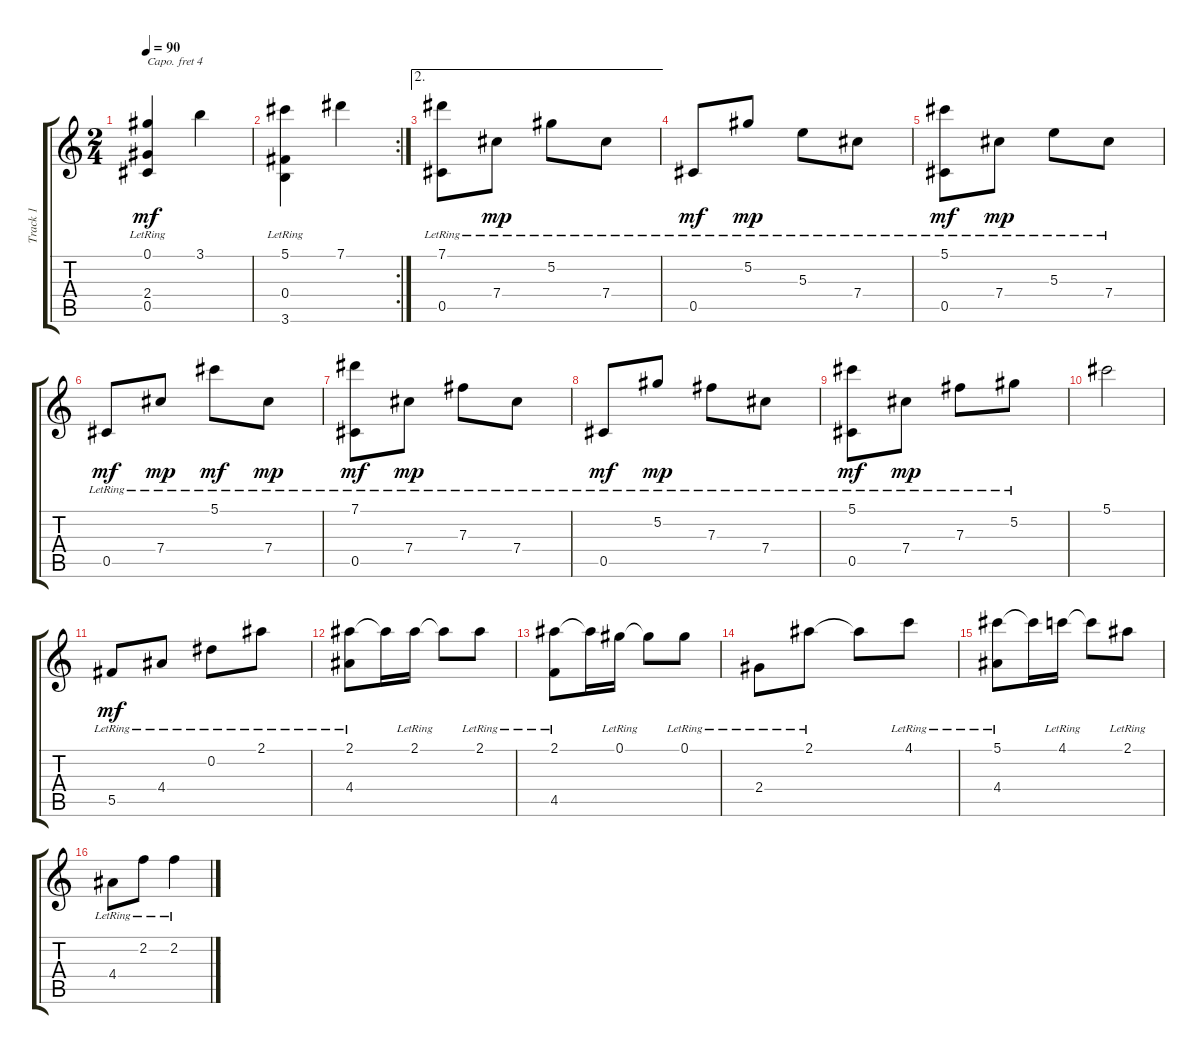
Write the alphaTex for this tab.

\track ("Track 1" "Track 1") {instrument acousticguitarsteel}
\staff {score tabs}
\capo 4
\tuning (E4 B3 G3 D3 A2 E2) {hide}
\ts (2 4)
\tempo 90
\clef g2
\ks c
(0.1{lr} 2.4{lr} 0.5{lr}).4{dy mf} 3.1.4 |
\rc 2
(5.1 0.4{lr} 3.6{lr}).4 7.1.4 |
\ae 2
(7.1{lr} 0.5{lr}).8 7.4{lr}.8{dy mp} 5.2{lr}.8 7.4{lr}.8 |
0.5{lr}.8{dy mf} 5.2{lr}.8{dy mp} 5.3{lr}.8 7.4{lr}.8 |
(5.1{lr} 0.5{lr}).8{dy mf} 7.4{lr}.8{dy mp} 5.3{lr}.8 7.4{lr}.8 |
0.5{lr}.8{dy mf} 7.4{lr}.8{dy mp} 5.1{lr}.8{dy mf} 7.4{lr}.8{dy mp} |
(7.1{lr} 0.5{lr}).8{dy mf} 7.4{lr}.8{dy mp} 7.3{lr}.8 7.4{lr}.8 |
0.5{lr}.8{dy mf} 5.2{lr}.8{dy mp} 7.3{lr}.8 7.4{lr}.8 |
(5.1{lr} 0.5{lr}).8{dy mf} 7.4{lr}.8{dy mp} 7.3{lr}.8 5.2{lr}.8 |
5.1.2 |
5.5{lr}.8{dy mf} 4.4{lr}.8 0.2{lr}.8 2.1{lr}.8 |
(2.1{lr} 4.4{lr}).8 2.1{t}.16 2.1{lr}.16 2.1{t}.8 2.1{lr}.8 |
(2.1{lr} 4.5{lr}).8 2.1{t}.16 0.1{lr}.16 0.1{t}.8 0.1{lr}.8 |
2.4{lr}.8 2.1{lr}.8 2.1{t}.8 4.1{lr}.8 |
(5.1{lr} 4.4{lr}).8 5.1{t}.16 4.1{lr}.16 4.1{t}.8 2.1{lr}.8 |
4.4{lr}.8 2.2{lr}.8 2.2{lr}.4
